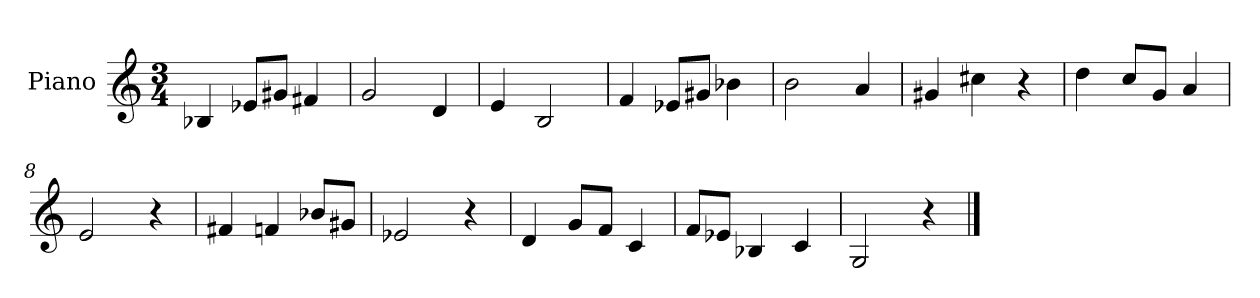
**kern
*part1
*staff1
*I"Piano
*I'Pno.
*clefG2
*k[]
*M3/4
*MM120
=1
4B-X/
8e-X/L
8g#X/J
4f#X/
=2
2g/
4d/
=3
4e/
2B/
=4
4f/
8e-X/L
8g#X/J
4b-X\
=5
2b\
4a/
=6
4g#X/
4cc#X\
4r
=7
4dd\
8cc/L
8g/J
4a/
=8
2e/
4r
=9
4f#X/
4fn/
8b-X/L
8g#X/J
=10
2e-X/
4r
!!LO:LB:g=z
=11
4d/
8g/L
8f/J
4c/
=12
8f/L
8e-X/J
4B-X/
4c/
=13
2G/
4r
==
*-
